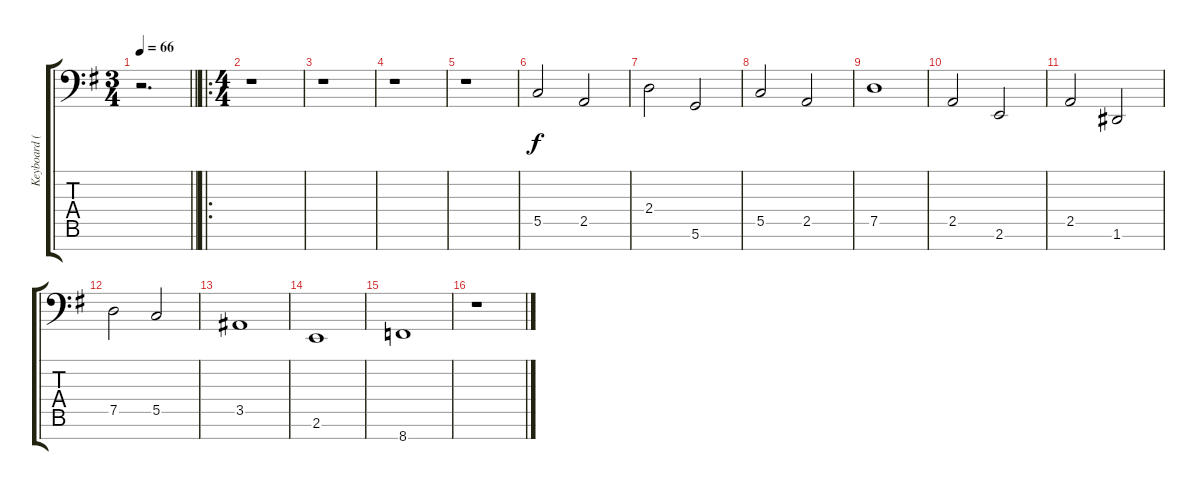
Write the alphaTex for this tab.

\track ("Keyboard (Synth Bass)" "Keyboard (") {instrument synthstrings2}
\staff {score tabs}
\tuning (D4 A3 F3 C3 G2 D2 A1) {hide}
\ts (3 4)
\tempo 66
\clef f4
\barLineRight lightlight
\ks g
r.2{d dy f} |
\ro
\ts (4 4)
r.1 |
r.1 |
r.1 |
r.1 |
5.5.2 2.5.2 |
2.4.2 5.6.2 |
5.5.2 2.5.2 |
7.5.1 |
2.5.2 2.6.2 |
2.5.2 1.6.2 |
7.5.2 5.5.2 |
3.5.1 |
2.6.1 |
8.7.1 |
r.1
